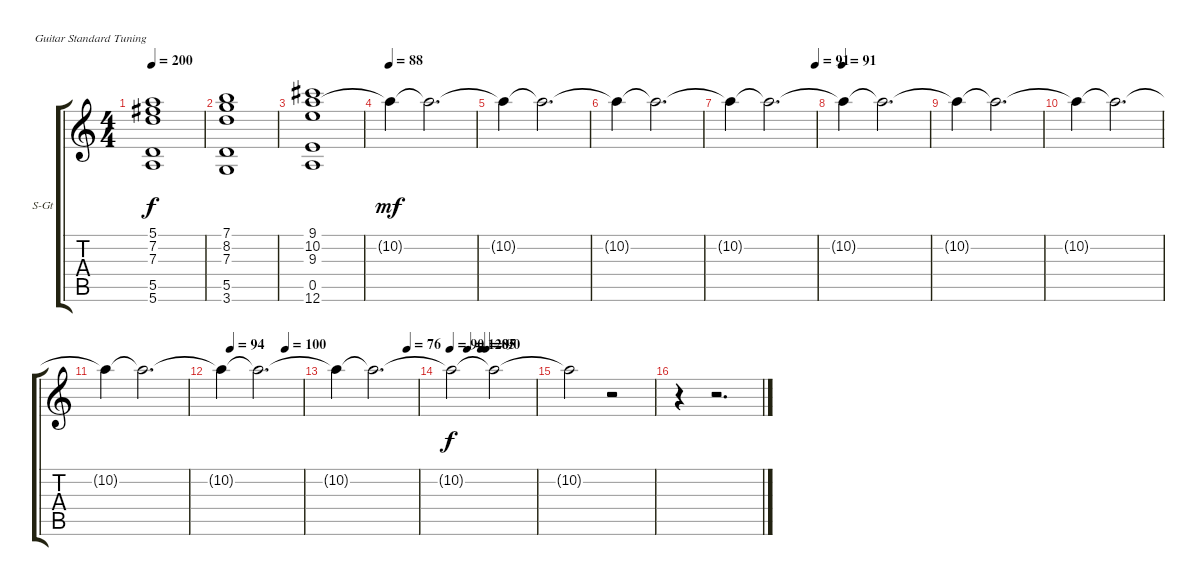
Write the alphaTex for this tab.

\bracketExtendMode groupsimilarinstruments
\firstSystemTrackNameOrientation horizontal
\otherSystemsTrackNameOrientation horizontal
\track ("High Soundy Thing" "S-Gt") {instrument synthstrings2}
\staff {score tabs}
\tuning (E4 B3 G3 D3 A2 E2)
\displaytranspose 12
\ts (4 4)
\tempo 200
\clef g2
\ks c
(5.1 7.2 7.3 5.5 5.6).1{dy f} |
(7.1 8.2 7.3 5.5 3.6).1 |
(9.1 10.2 9.3 0.5 12.6).1 |
\tempo 88
10.2{t}.4{dy mf} 10.2{t}.2{d} |
10.2{t}.4 10.2{t}.2{d} |
10.2{t}.4 10.2{t}.2{d} |
\tempo (91 1)
10.2{t}.4 10.2{t}.2{d} |
\tempo 91
10.2{t}.4 10.2{t}.2{d} |
10.2{t}.4 10.2{t}.2{d} |
10.2{t}.4 10.2{t}.2{d} |
10.2{t}.4 10.2{t}.2{d} |
\tempo (94 0.125)
\tempo (100 0.791667)
10.2{t}.4 10.2{t}.2{d} |
\tempo (76 0.875)
10.2{t}.4 10.2{t}.2{d} |
\tempo 90
\tempo (120 0.205479)
\tempo (85 0.369863)
\tempo (90 0.424658)
10.2{t}.2{dy f} 10.2{t}.2 |
10.2{t}.2 r.2 |
r.4 r.2{d}
